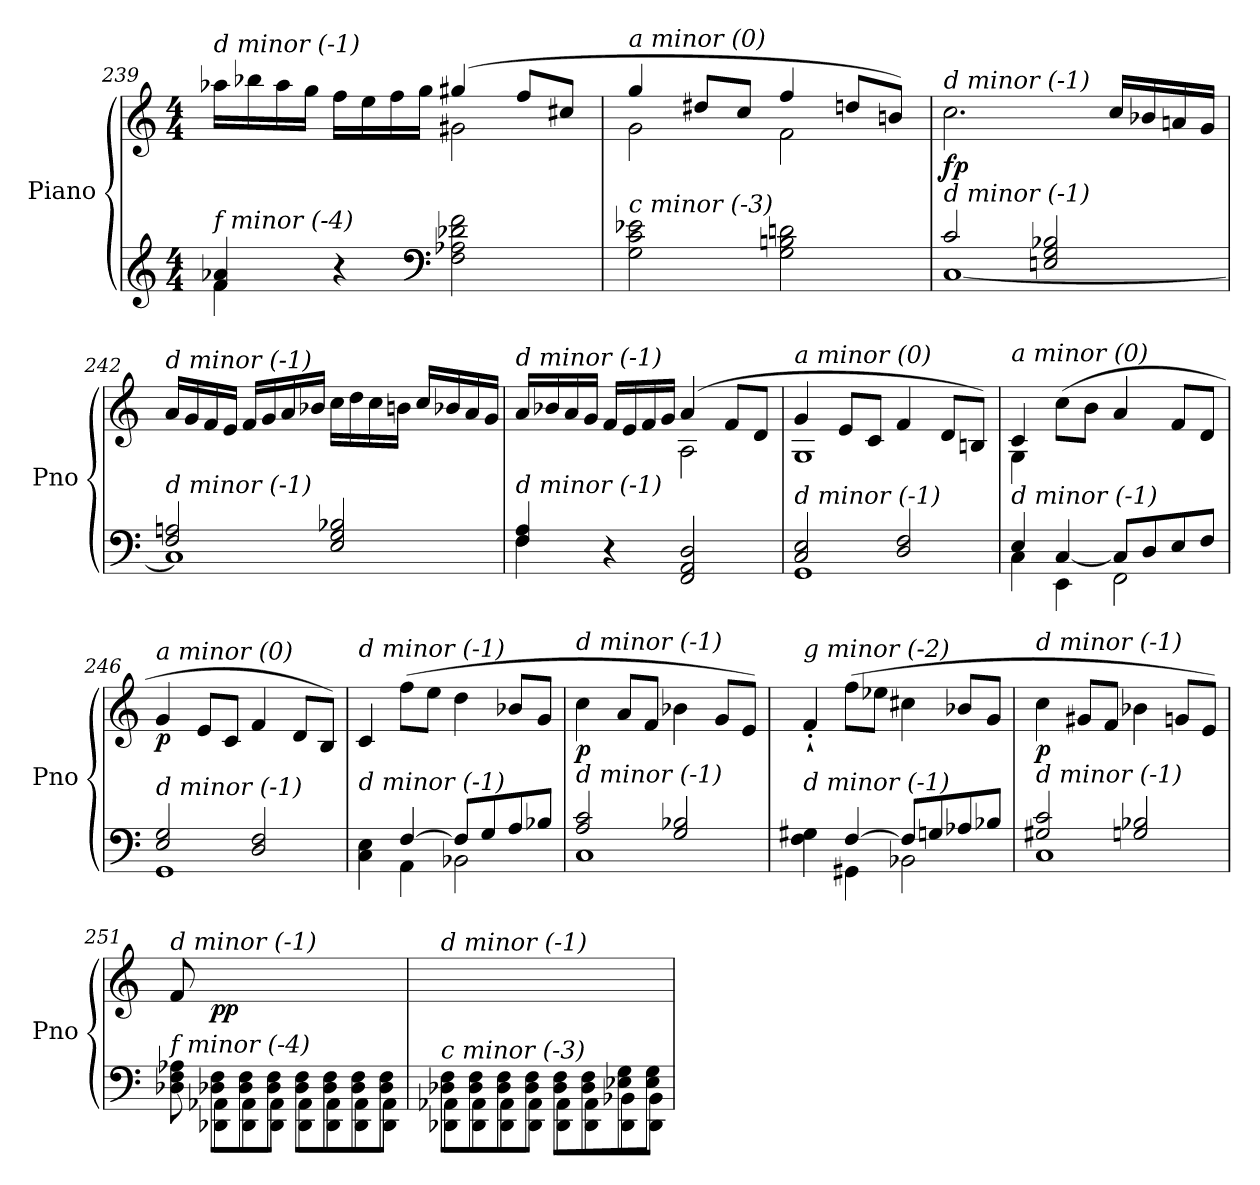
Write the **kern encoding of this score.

**kern	**kern	**dynam
*part1	*part1	*part1
*staff2	*staff1	*staff1/2
*I"Piano	*	*
*I'Pno	*	*
!!LO:LB:g=z
*clefG2	*clefG2	*
*k[]	*k[]	*
*M4/4	*M4/4	*
=239	=239	=239
*^	*^	*
*	*^	*	*^	*
!	!	!	!LO:TX:i:t=d minor (-1)	!	!	!
!LO:TX:i:t=f minor (-4)	!	!	!	!	!	!
2ryy	4f/ 4a-X/	4f\	16aa-Xi\LL	2ryy	4ryy	.
.	.	.	16bb-X\	.	.	.
.	.	.	16aa-i\	.	.	.
.	.	.	16gg\JJ	.	.	.
.	4r	2.ryy	16ff\LL	.	2.ryy	.
.	.	.	16ee\	.	.	.
.	.	.	16ff\	.	.	.
.	.	.	16gg\JJ	.	.	.
*clefF4	*	*	*	*	*	*
2ryy	2F\ 2A-X\ 2d-X\ 2f\	.	(4gg#Xj/	2g#Xj\	.	.
.	.	.	8ff/L	.	.	.
.	.	.	8cc#Xj/J	.	.	.
*v	*v	*v	*	*	*	*
*	*	*v	*v	*
=240	=240	=240	=240
!	!LO:TX:i:t=a minor (0)	!	!
!LO:TX:i:t=c minor (-3)	!	!	!
2G\ 2c\ 2e-X\	4gg/	2g\	.
.	8dd#Xj/L	.	.
.	8cc/J	.	.
2G\ 2Bn\ 2dn\	4ff/	2f\	.
.	8ddn/L	.	.
.	8bn/J)	.	.
*	*v	*v	*
=241	=241	=241
*^	*	*
!	!	!LO:TX:i:t=d minor (-1)	!
!LO:TX:i:t=d minor (-1)	!	!	!
!	!	!	!LO:DY:b
2c/	[1C	2.cc\	fp
2En/ 2G/ 2B-X/	.	.	.
.	.	16cc/LL	.
.	.	16b-X/	.
.	.	16an/	.
.	.	16g/JJ	.
=242	=242	=242	=242
!	!	!LO:TX:i:t=d minor (-1)	!
!LO:TX:i:t=d minor (-1)	!	!	!
2F/ 2An/	1C]	16a/LL	.
.	.	16g/	.
.	.	16f/	.
.	.	16e/JJ	.
.	.	16f/LL	.
.	.	16g/	.
.	.	16a/	.
.	.	16b-X/JJ	.
2E/ 2G/ 2B-X/	.	16cc\LL	.
.	.	16dd\	.
.	.	16cc\	.
.	.	16bn\JJ	.
.	.	16cc/LL	.
.	.	16b-X/	.
.	.	16a/	.
.	.	16g/JJ	.
!!LO:LB:g=z
=243	=243	=243	=243
*	*^	*^	*
*	*	*	*	*^	*
!	!	!	!LO:TX:i:t=d minor (-1)	!	!	!
!LO:TX:i:t=d minor (-1)	!	!	!	!	!	!
2ryy	4F/ 4A/	4F\	16a/LL	2ryy	4ryy	.
.	.	.	16b-X/	.	.	.
.	.	.	16a/	.	.	.
.	.	.	16g/JJ	.	.	.
.	4r	2.ryy	16f/LL	.	2.ryy	.
.	.	.	16e/	.	.	.
.	.	.	16f/	.	.	.
.	.	.	16g/JJ	.	.	.
2ryy	2FF/ 2AA/ 2D/	.	(4a/	2A\	.	.
.	.	.	8f/L	.	.	.
.	.	.	8d/J	.	.	.
*	*v	*v	*	*	*	*
*	*	*	*v	*v	*
=244	=244	=244	=244	=244
!	!	!LO:TX:i:t=a minor (0)	!	!
!LO:TX:i:t=d minor (-1)	!	!	!	!
2C/ 2E/	1GG	4g/	1G	.
.	.	8e/L	.	.
.	.	8c/J	.	.
2D/ 2F/	.	4f/	.	.
.	.	8d/L	.	.
.	.	8Bn/J)	.	.
=245	=245	=245	=245	=245
*	*^	*	*	*
!	!	!	!LO:TX:i:t=a minor (0)	!	!
!LO:TX:i:t=d minor (-1)	!	!	!	!	!
4ryy	4E/	4C\	4c/	4G\	.
!	!	!	!	!	!LO:DY:b
2.ryy	[4C/	4EE\	(8cc\L	2.ryy	other-dynamics
.	.	.	8b\J	.	.
.	8C/L]	2FF\	4a/	.	.
.	8D/	.	.	.	.
.	8E/	.	8f/L	.	.
.	8F/J	.	8d/J	.	.
*	*v	*v	*	*	*
*	*	*v	*v	*
=246	=246	=246	=246
!	!	!LO:TX:i:t=a minor (0)	!
!LO:TX:i:t=d minor (-1)	!	!	!
!	!	!	!LO:DY:b
2E/ 2G/	1GG	4g/	p
.	.	8e/L	.
.	.	8c/J	.
2D/ 2F/	.	4f/	.
.	.	8d/L	.
.	.	8B/J)	.
=247	=247	=247	=247
*	*	*^	*
!	!	!LO:TX:i:t=d minor (-1)	!	!
!LO:TX:i:t=d minor (-1)	!	!	!	!
4C\ 4E\	4ryy	4c/	4ryy	.
!	!	!	!	!LO:DY:b
[4F/	4AA\	(8ff\L	2.ryy	other-dynamics
.	.	8ee\J	.	.
8F/L]	2BB-X\	4dd\	.	.
8G/	.	.	.	.
8A/	.	8b-X/L	.	.
8B-X/J	.	8g/J	.	.
*	*	*v	*v	*
=248	=248	=248	=248
!	!	!LO:TX:i:t=d minor (-1)	!
!LO:TX:i:t=d minor (-1)	!	!	!
!	!	!	!LO:DY:b
2A/ 2c/	1C	4cc\	p
.	.	8a/L	.
.	.	8f/J	.
2G/ 2B-X/	.	4b-X\	.
.	.	8g/L	.
.	.	8e/J)	.
!!LO:LB:g=z
=249	=249	=249	=249
*	*	*^	*
!	!	!LO:TX:i:t=g minor (-2)	!	!
!LO:TX:i:t=d minor (-1)	!	!	!	!
4F\ 4G#Xj\	4ryy	4f`'/	4ryy	.
!	!	!	!	!LO:DY:b
[4F/	4GG#Xj\	(8ff\L	2.ryy	other-dynamics
.	.	8ee-X\J	.	.
8F/L]	2BB-X\	4cc#Xj\	.	.
8G/	.	.	.	.
8A-i/	.	8b-X/L	.	.
8B-X/J	.	8g/J	.	.
*	*	*v	*v	*
=250	=250	=250	=250
!	!	!LO:TX:i:t=d minor (-1)	!
!LO:TX:i:t=d minor (-1)	!	!	!
!	!	!	!LO:DY:b
2G#Xj/ 2c/	1C	4cc\	p
.	.	8g#Xj/L	.
.	.	8f/J	.
2G/ 2B-X/	.	4b-X\	.
.	.	8g/L	.
.	.	8e/J)	.
=251	=251	=251	=251
!	!	!LO:TX:i:t=d minor (-1)	!
!LO:TX:i:t=f minor (-4)	!	!	!
8ryy	8D-X\ 8F\ 8A-X\	8f/	.
!	!	!	!LO:DY:b
8D-X\ 8F\L	8DD-X\ 8AA-X\L	2..ryy	pp
8D-\ 8F\	8DD-\ 8AA-\	.	.
8D-\ 8F\J	8DD-\ 8AA-\J	.	.
8D-\ 8F\L	8DD-\ 8AA-\L	.	.
8D-\ 8F\	8DD-\ 8AA-\	.	.
8D-\ 8F\	8DD-\ 8AA-\	.	.
8D-\ 8F\J	8DD-\ 8AA-\J	.	.
=252	=252	=252	=252
!	!	!LO:TX:i:t=d minor (-1)	!
!LO:TX:i:t=c minor (-3)	!	!	!
8D-X\ 8F\L	8DD-X\ 8AA-X\L	1ryy	.
8D-\ 8F\	8DD-\ 8AA-\	.	.
8D-\ 8F\	8DD-\ 8AA-\	.	.
8D-\ 8F\J	8DD-\ 8AA-\J	.	.
8D-\ 8F\L	8DD-\ 8AA-\L	.	.
8D-\ 8F\	8DD-\ 8AA-\	.	.
8E-X\ 8G\	8DD-\ 8BB-X\	.	.
8E-\ 8G\J	8DD-\ 8BB-\J	.	.
*v	*v	*	*
=	=	=
*-	*-	*-
